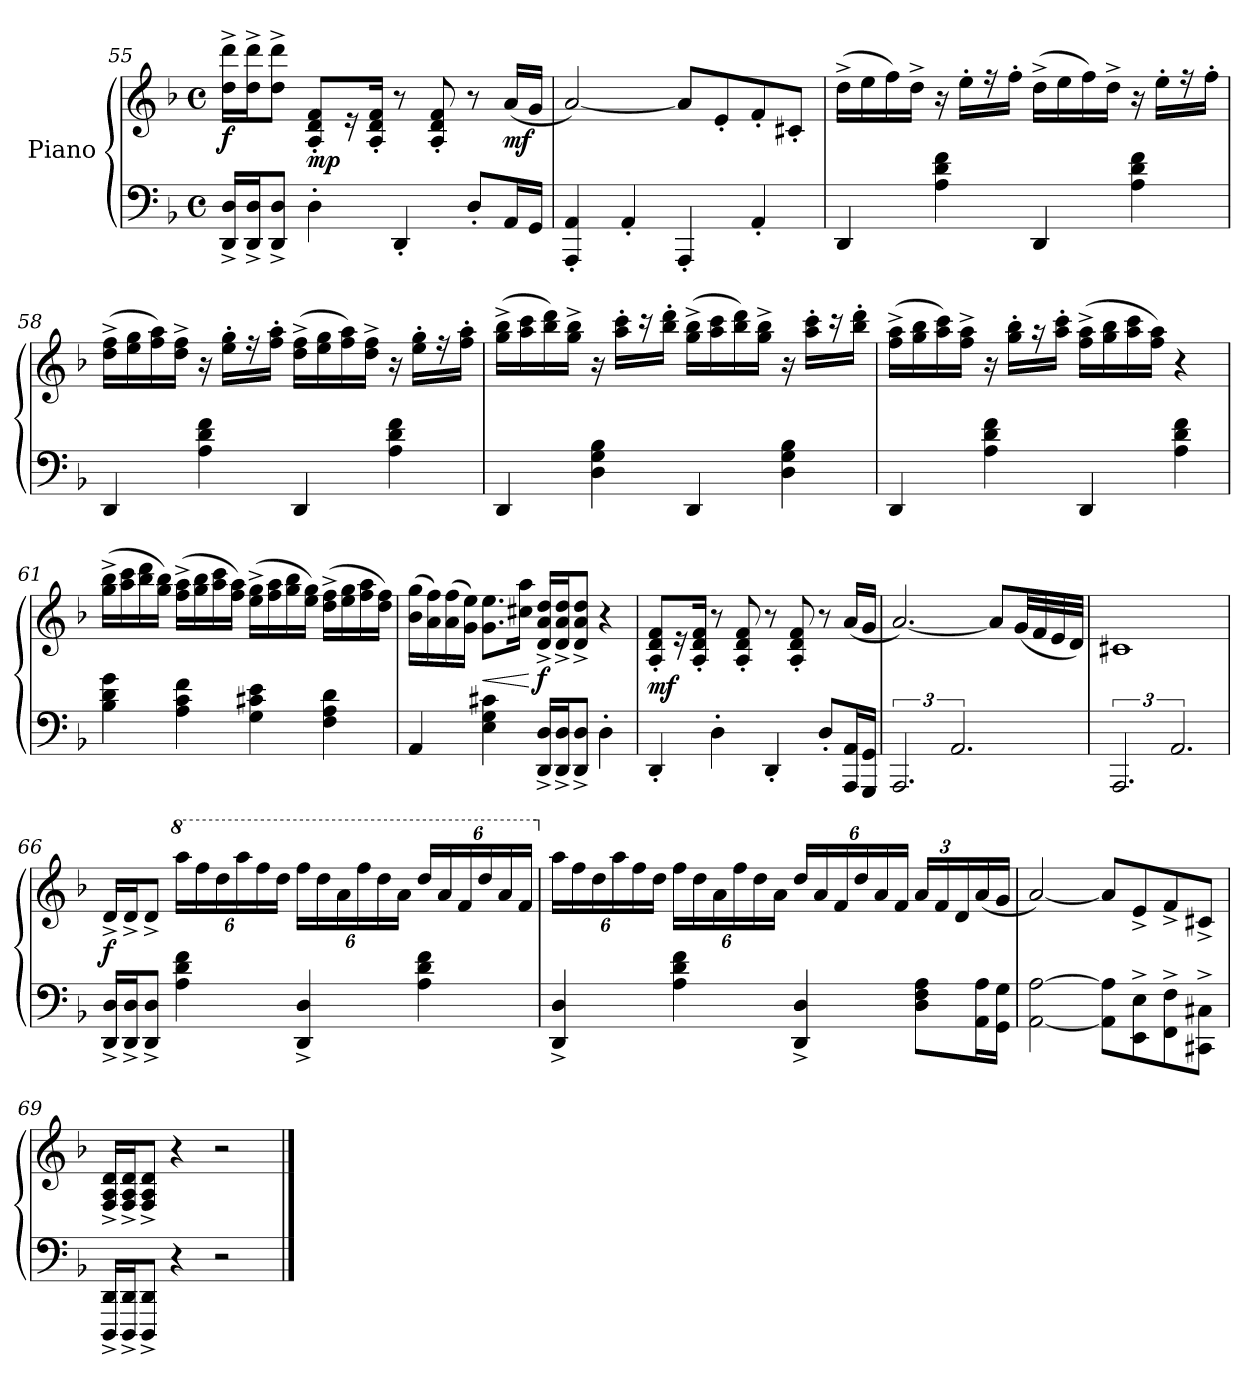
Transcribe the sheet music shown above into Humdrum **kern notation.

**kern	**kern	**dynam
*part1	*part1	*part1
*staff2	*staff1	*staff1/2
*I"Piano	*	*
!!LO:LB:g=z
*clefF4	*clefG2	*
*k[b-]	*k[b-]	*
*d:	*d:	*
*M4/4	*M4/4	*
*met(c)	*met(c)	*
=55	=55	=55
!	!	!LO:DY:b
16DD/^ 16D/^LL	16dd\^ 16ddd\^LL	f
16DD/^ 16D/^J	16dd\^ 16ddd\^J	.
8DD/^ 8D/^J	8dd\^ 8ddd\^J	.
!	!	!LO:DY:b
4D'\	8A/' 8d/' 8f/'L	mp
.	16r	.
.	16A/' 16d/' 16f/'Jk	.
4DD'/	8r	.
.	8A/' 8d/' 8f/'	.
8D'/L	8r	.
!	!	!LO:DY:b
16AA/L	(<16a/LL	mf
16GG/JJ	16g/JJ	.
=56	=56	=56
4AAA/' 4AA/'	[2a/)	.
4AA'/	.	.
4AAA'/	8a/L]	.
.	8e'/	.
4AA'/	8f'/	.
.	8c#X'/J	.
=57	=57	=57
4DD/	(>16dd^\LL	.
.	16ee\	.
.	16ff\)	.
.	16dd^\JJ	.
4A\ 4d\ 4f\	16r	.
.	16ee'\LL	.
.	16r	.
.	16ff'\JJ	.
4DD/	(>16dd^\LL	.
.	16ee\	.
.	16ff\)	.
.	16dd^\JJ	.
4A\ 4d\ 4f\	16r	.
.	16ee'\LL	.
.	16r	.
.	16ff'\JJ	.
!!LO:LB:g=z
=58	=58	=58
4DD/	(>16dd\^ 16ff\^LL	.
.	16ee\ 16gg\	.
.	16ff\ 16aa\)	.
.	16dd\^ 16ff\^JJ	.
4A\ 4d\ 4f\	16r	.
.	16ee\' 16gg\'LL	.
.	16r	.
.	16ff\' 16aa\'JJ	.
4DD/	(>16dd\^ 16ff\^LL	.
.	16ee\ 16gg\	.
.	16ff\ 16aa\)	.
.	16dd\^ 16ff\^JJ	.
4A\ 4d\ 4f\	16r	.
.	16ee\' 16gg\'LL	.
.	16r	.
.	16ff\' 16aa\'JJ	.
=59	=59	=59
4DD/	(>16gg\^ 16bb-\^LL	.
.	16aa\ 16ccc\	.
.	16bb-\ 16ddd\)	.
.	16gg\^ 16bb-\^JJ	.
4D\ 4G\ 4B-\	16r	.
.	16aa\' 16ccc\'LL	.
.	16r	.
.	16bb-\' 16ddd\'JJ	.
4DD/	(>16gg\^ 16bb-\^LL	.
.	16aa\ 16ccc\	.
.	16bb-\ 16ddd\)	.
.	16gg\^ 16bb-\^JJ	.
4D\ 4G\ 4B-\	16r	.
.	16aa\' 16ccc\'LL	.
.	16r	.
.	16bb-\' 16ddd\'JJ	.
=60	=60	=60
4DD/	(>16ff\^ 16aa\^LL	.
.	16gg\ 16bb-\	.
.	16aa\ 16ccc\)	.
.	16ff\^ 16aa\^JJ	.
4A\ 4d\ 4f\	16r	.
.	16gg\' 16bb-\'LL	.
.	16r	.
.	16aa\' 16ccc\'JJ	.
4DD/	(>16ff\^ 16aa\^LL	.
.	16gg\ 16bb-\	.
.	16aa\ 16ccc\	.
.	16ff\ 16aa\JJ)	.
4A\ 4d\ 4f\	4r	.
!!LO:LB:g=z
=61	=61	=61
4B-\ 4d\ 4g\	(>16gg\^ 16bb-\^LL	.
.	16aa\ 16ccc\	.
.	16bb-\ 16ddd\	.
.	16gg\ 16bb-\JJ)	.
4A\ 4c\ 4f\	(>16ff\^ 16aa\^LL	.
.	16gg\ 16bb-\	.
.	16aa\ 16ccc\	.
.	16ff\ 16aa\JJ)	.
4G\ 4c#X\ 4e\	(>16ee\^ 16gg\^LL	.
.	16ff\ 16aa\	.
.	16gg\ 16bb-\	.
.	16ee\ 16gg\JJ)	.
4F\ 4A\ 4d\	(>16dd\^ 16ff\^LL	.
.	16ee\ 16gg\	.
.	16ff\ 16aa\	.
.	16dd\ 16ff\JJ)	.
=62	=62	=62
4AA/	(>16b-\ 16gg\LL	.
.	16a\ 16ff\)	.
.	(>16a\ 16ff\	.
.	16g\ 16ee\JJ)	.
!	!	!LO:HP:b
4E\ 4G\ 4c#X\	8.g\ 8.ee\L	<
.	16cc#X\ 16aa\Jk	.
!	!	!LO:DY:n=1:b
16DD/^ 16D/^LL	16d/^ 16a/^ 16dd/^LL	[ f
16DD/^ 16D/^J	16d/^ 16a/^ 16dd/^J	.
8DD/^ 8D/^J	8d/^ 8a/^ 8dd/^J	.
4D'\	4r	.
=63	=63	=63
!	!	!LO:DY:b
4DD'/	8A/' 8d/' 8f/'L	mf
.	16r	.
.	16A/' 16d/' 16f/'Jk	.
4D'\	8r	.
.	8A/' 8d/' 8f/'	.
4DD'/	8r	.
.	8A/' 8d/' 8f/'	.
8D'/L	8r	.
16AAA/ 16AA/L	(<16a/LL	.
16GGG/ 16GG/JJ	16g/JJ	.
!!LO:LB:g=z
=64	=64	=64
3.AAA	[2.a/)	.
3.AA	.	.
.	8a/L]	.
.	(<32g/LL	.
.	32f/	.
.	32e/	.
.	32d/JJJ)	.
=65	=65	=65
3.AAA	1c#X	.
3.AA	.	.
=66	=66	=66
!	!	!LO:DY:b
16DD/^ 16D/^LL	16d^/LL	f
16DD/^ 16D/^J	16d^/J	.
8DD/^ 8D/^J	8d^/J	.
*	*8va	*
*	*Xbrackettup	*
4A\ 4d\ 4f\	24aaa\LL	.
.	24fff\	.
.	24ddd\	.
.	24aaa\	.
.	24fff\	.
.	24ddd\JJ	.
4DD/^ 4D/^	24fff\LL	.
.	24ddd\	.
.	24aa\	.
.	24fff\	.
.	24ddd\	.
.	24aa\JJ	.
4A\ 4d\ 4f\	24ddd/LL	.
.	24aa/	.
.	24ff/	.
.	24ddd/	.
.	24aa/	.
.	24ff/JJ	.
!!LO:PB:g=z
=67	=67	=67
*	*X8va	*
4DD/^ 4D/^	24aa\LL	.
.	24ff\	.
.	24dd\	.
.	24aa\	.
.	24ff\	.
.	24dd\JJ	.
4A\ 4d\ 4f\	24ff\LL	.
.	24dd\	.
.	24a\	.
.	24ff\	.
.	24dd\	.
.	24a\JJ	.
4DD/^ 4D/^	24dd/LL	.
.	24a/	.
.	24f/	.
.	24dd/	.
.	24a/	.
.	24f/JJ	.
8D\ 8F\ 8A\L	24a/LL	.
.	24f/	.
.	24d/	.
16AA\ 16A\L	(<16a/	.
16GG\ 16G\JJ	16g/JJ	.
=68	=68	=68
[2AA\ [2A\	[2a/)	.
8AA\] 8A\]L	8a/L]	.
8EE\^ 8E\^	8e^/	.
8FF\^ 8F\^	8f^/	.
8CC#X\^ 8C#X\^J	8c#X^/J	.
=69	=69	=69
16DDD/^ 16DD/^LL	16F/^ 16A/^ 16d/^LL	.
16DDD/^ 16DD/^J	16F/^ 16A/^ 16d/^J	.
8DDD/^ 8DD/^J	8F/^ 8A/^ 8d/^J	.
4r	4r	.
2r	2r	.
==	==	==
*-	*-	*-
